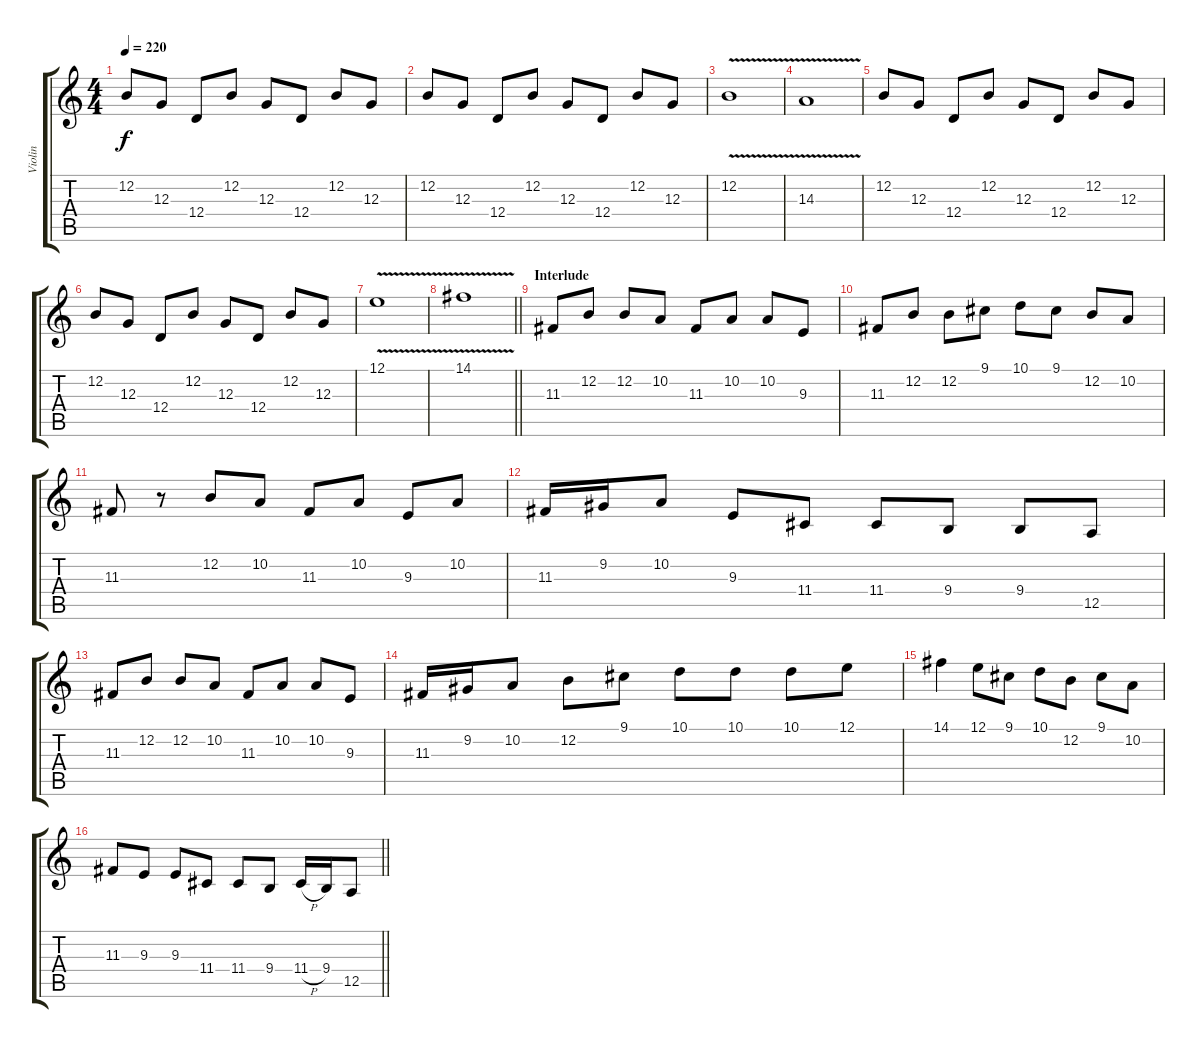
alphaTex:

\track ("Violin" "Violin") {instrument violin}
\staff {score tabs}
\tuning (E4 B3 G3 D3 A2 E2) {hide}
\ts (4 4)
\tempo 220
\clef g2
\ks c
12.2.8{dy f} 12.3.8 12.4.8 12.2.8 12.3.8 12.4.8 12.2.8 12.3.8 |
12.2.8 12.3.8 12.4.8 12.2.8 12.3.8 12.4.8 12.2.8 12.3.8 |
12.2{v}.1 |
14.3{v}.1 |
12.2.8 12.3.8 12.4.8 12.2.8 12.3.8 12.4.8 12.2.8 12.3.8 |
12.2.8 12.3.8 12.4.8 12.2.8 12.3.8 12.4.8 12.2.8 12.3.8 |
12.1{v}.1 |
\barLineRight lightlight
14.1{v}.1 |
\section ("" "Interlude")
11.3.8{balance 5} 12.2.8 12.2.8 10.2.8 11.3.8 10.2.8 10.2.8 9.3.8 |
11.3.8 12.2.8 12.2.8 9.1.8 10.1.8 9.1.8 12.2.8 10.2.8 |
11.3.8 r.8 12.2.8 10.2.8 11.3.8 10.2.8 9.3.8 10.2.8 |
11.3.16 9.2.16 10.2.8 9.3.8 11.4.8 11.4.8 9.4.8 9.4.8 12.5.8 |
11.3.8 12.2.8 12.2.8 10.2.8 11.3.8 10.2.8 10.2.8 9.3.8 |
11.3.16 9.2.16 10.2.8 12.2.8 9.1.8 10.1.8 10.1.8 10.1.8 12.1.8 |
14.1.4 12.1.8 9.1.8 10.1.8 12.2.8 9.1.8 10.2.8 |
\barLineRight lightlight
11.3.8 9.3.8 9.3.8 11.4.8 11.4.8 9.4.8 11.4{h}.16 9.4.16 12.5.8
